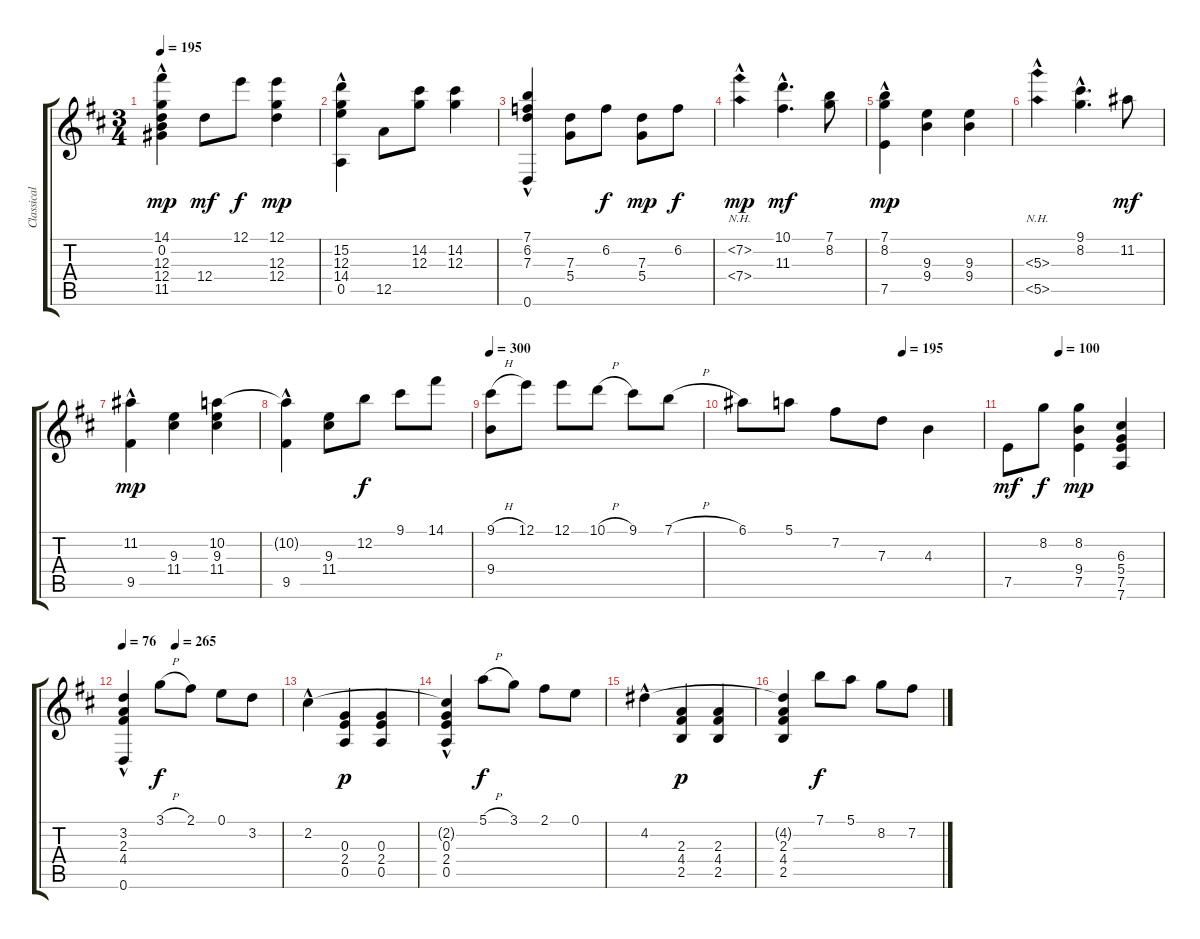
\track ("Classical guitar" "Classical ") {instrument acousticguitarnylon}
\staff {score tabs}
\tuning (E4 B3 G3 D3 A2 D2) {hide}
\ts (3 4)
\tempo 195
\clef g2
\ks bminor
(14.1{hac} 0.2 12.3 12.4 11.5).4{dy mp} 12.4.8{dy mf} 12.1.8{dy f} (12.1 12.3 12.4).4{dy mp} |
(15.2{hac} 12.3{hac} 14.4{hac} 0.5).4 12.5.8 (14.2 12.3).8 (14.2 12.3).4 |
(7.1{hac} 6.2 7.3 0.6{hac}).4 (7.3 5.4).8 6.2.8{dy f} (7.3 5.4).8{dy mp} 6.2.8{dy f} |
(7.2{nh hac} 7.4{nh hac}).4{dy mp} (10.1{hac} 11.3{hac}).4{d dy mf} (7.1 8.2).8 |
(7.1{hac} 8.2{hac} 7.5{hac}).4{dy mp} (9.3 9.4).4 (9.3 9.4).4 |
(5.3{nh hac} 5.5{nh hac}).4 (9.1{hac} 8.2{hac}).4{d} 11.2.8{dy mf} |
(11.2{hac} 9.5{hac}).4{dy mp} (9.3 11.4).4 (10.2 9.3 11.4).4 |
(10.2{hac t} 9.5{hac}).4 (9.3 11.4).8 12.2.8{dy f} 9.1.8 14.1.8 |
\tempo 300
(9.1{h} 9.4).8 12.1.8 12.1.8 10.1{h}.8 9.1.8 7.1{h}.8 |
\tempo (195 0.6666666666666666)
6.1.8 5.1.8 7.2.8 7.3.8 4.3.4 |
\tempo (100 0.3333333333333333)
7.5.8{dy mf} 8.2.8{dy f} (8.2 9.4 7.5).4{dy mp} (6.3 5.4 7.5 7.6).4 |
\tempo 76
\tempo (265 0.3333333333333333)
(3.2 2.3{hac} 4.4{hac} 0.6{hac}).4 3.1{h}.8{dy f} 2.1.8 0.1.8 3.2.8 |
2.2{hac}.4 (0.3 2.4 0.5).4{dy p} (0.3 2.4 0.5).4 |
(2.2{t} 0.3 2.4 0.5{hac}).4 5.1{h}.8{dy f} 3.1.8 2.1.8 0.1.8 |
4.2{hac}.4 (2.3 4.4 2.5).4{dy p} (2.3 4.4 2.5).4 |
(4.2{t} 2.3 4.4 2.5).4 7.1.8{dy f} 5.1.8 8.2.8 7.2.8
